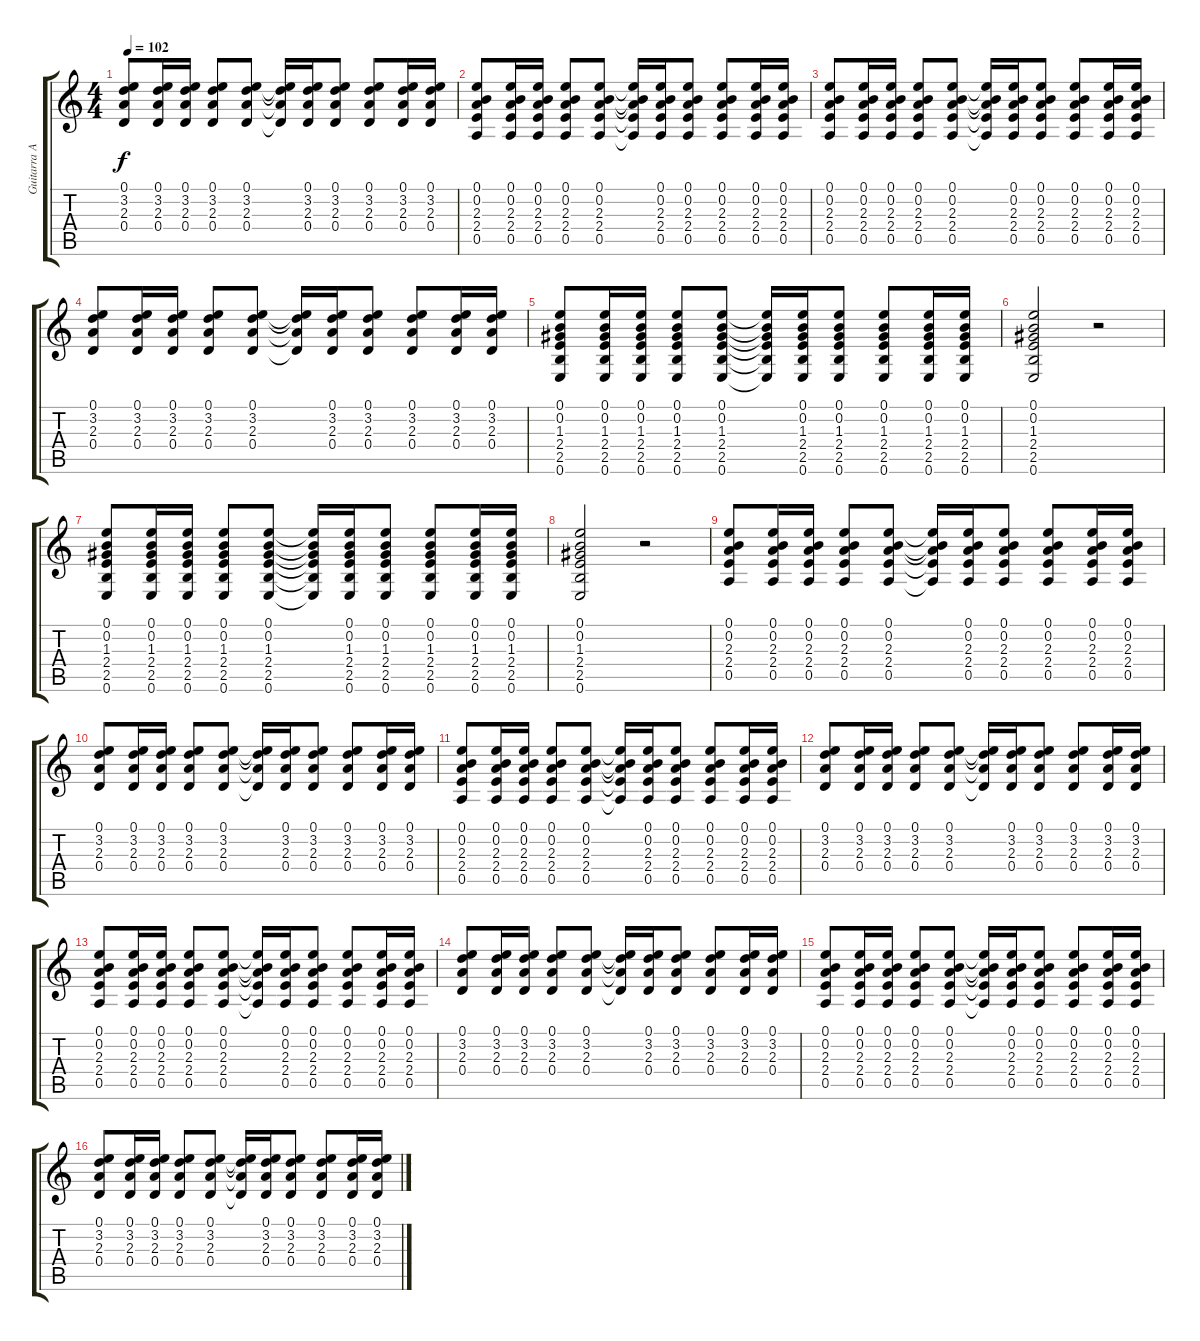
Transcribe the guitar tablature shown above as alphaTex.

\track ("Guitarra Acustica" "Guitarra A") {instrument acousticguitarsteel}
\staff {score tabs}
\tuning (E4 B3 G3 D3 A2 E2) {hide}
\ts (4 4)
\tempo 102
\clef g2
\ks c
(0.1 3.2 2.3 0.4).8{dy f} (0.1 3.2 2.3 0.4).16 (0.1 3.2 2.3 0.4).16 (0.1 3.2 2.3 0.4).8 (0.1 3.2 2.3 0.4).8 (0.1{t} 3.2{t} 2.3{t} 0.4{t}).16 (0.1 3.2 2.3 0.4).16 (0.1 3.2 2.3 0.4).8 (0.1 3.2 2.3 0.4).8 (0.1 3.2 2.3 0.4).16 (0.1 3.2 2.3 0.4).16 |
(0.1 0.2 2.3 2.4 0.5).8 (0.1 0.2 2.3 2.4 0.5).16 (0.1 0.2 2.3 2.4 0.5).16 (0.1 0.2 2.3 2.4 0.5).8 (0.1 0.2 2.3 2.4 0.5).8 (0.1{t} 0.2{t} 2.3{t} 2.4{t} 0.5{t}).16 (0.1 0.2 2.3 2.4 0.5).16 (0.1 0.2 2.3 2.4 0.5).8 (0.1 0.2 2.3 2.4 0.5).8 (0.1 0.2 2.3 2.4 0.5).16 (0.1 0.2 2.3 2.4 0.5).16 |
(0.1 0.2 2.3 2.4 0.5).8 (0.1 0.2 2.3 2.4 0.5).16 (0.1 0.2 2.3 2.4 0.5).16 (0.1 0.2 2.3 2.4 0.5).8 (0.1 0.2 2.3 2.4 0.5).8 (0.1{t} 0.2{t} 2.3{t} 2.4{t} 0.5{t}).16 (0.1 0.2 2.3 2.4 0.5).16 (0.1 0.2 2.3 2.4 0.5).8 (0.1 0.2 2.3 2.4 0.5).8 (0.1 0.2 2.3 2.4 0.5).16 (0.1 0.2 2.3 2.4 0.5).16 |
(0.1 3.2 2.3 0.4).8 (0.1 3.2 2.3 0.4).16 (0.1 3.2 2.3 0.4).16 (0.1 3.2 2.3 0.4).8 (0.1 3.2 2.3 0.4).8 (0.1{t} 3.2{t} 2.3{t} 0.4{t}).16 (0.1 3.2 2.3 0.4).16 (0.1 3.2 2.3 0.4).8 (0.1 3.2 2.3 0.4).8 (0.1 3.2 2.3 0.4).16 (0.1 3.2 2.3 0.4).16 |
(0.1 0.2 1.3 2.4 2.5 0.6).8 (0.1 0.2 1.3 2.4 2.5 0.6).16 (0.1 0.2 1.3 2.4 2.5 0.6).16 (0.1 0.2 1.3 2.4 2.5 0.6).8 (0.1 0.2 1.3 2.4 2.5 0.6).8 (0.1{t} 0.2{t} 1.3{t} 2.4{t} 2.5{t} 0.6{t}).16 (0.1 0.2 1.3 2.4 2.5 0.6).16 (0.1 0.2 1.3 2.4 2.5 0.6).8 (0.1 0.2 1.3 2.4 2.5 0.6).8 (0.1 0.2 1.3 2.4 2.5 0.6).16 (0.1 0.2 1.3 2.4 2.5 0.6).16 |
(0.1 0.2 1.3 2.4 2.5 0.6).2 r.2 |
(0.1 0.2 1.3 2.4 2.5 0.6).8 (0.1 0.2 1.3 2.4 2.5 0.6).16 (0.1 0.2 1.3 2.4 2.5 0.6).16 (0.1 0.2 1.3 2.4 2.5 0.6).8 (0.1 0.2 1.3 2.4 2.5 0.6).8 (0.1{t} 0.2{t} 1.3{t} 2.4{t} 2.5{t} 0.6{t}).16 (0.1 0.2 1.3 2.4 2.5 0.6).16 (0.1 0.2 1.3 2.4 2.5 0.6).8 (0.1 0.2 1.3 2.4 2.5 0.6).8 (0.1 0.2 1.3 2.4 2.5 0.6).16 (0.1 0.2 1.3 2.4 2.5 0.6).16 |
(0.1 0.2 1.3 2.4 2.5 0.6).2 r.2 |
(0.1 0.2 2.3 2.4 0.5).8 (0.1 0.2 2.3 2.4 0.5).16 (0.1 0.2 2.3 2.4 0.5).16 (0.1 0.2 2.3 2.4 0.5).8 (0.1 0.2 2.3 2.4 0.5).8 (0.1{t} 0.2{t} 2.3{t} 2.4{t} 0.5{t}).16 (0.1 0.2 2.3 2.4 0.5).16 (0.1 0.2 2.3 2.4 0.5).8 (0.1 0.2 2.3 2.4 0.5).8 (0.1 0.2 2.3 2.4 0.5).16 (0.1 0.2 2.3 2.4 0.5).16 |
(0.1 3.2 2.3 0.4).8 (0.1 3.2 2.3 0.4).16 (0.1 3.2 2.3 0.4).16 (0.1 3.2 2.3 0.4).8 (0.1 3.2 2.3 0.4).8 (0.1{t} 3.2{t} 2.3{t} 0.4{t}).16 (0.1 3.2 2.3 0.4).16 (0.1 3.2 2.3 0.4).8 (0.1 3.2 2.3 0.4).8 (0.1 3.2 2.3 0.4).16 (0.1 3.2 2.3 0.4).16 |
(0.1 0.2 2.3 2.4 0.5).8 (0.1 0.2 2.3 2.4 0.5).16 (0.1 0.2 2.3 2.4 0.5).16 (0.1 0.2 2.3 2.4 0.5).8 (0.1 0.2 2.3 2.4 0.5).8 (0.1{t} 0.2{t} 2.3{t} 2.4{t} 0.5{t}).16 (0.1 0.2 2.3 2.4 0.5).16 (0.1 0.2 2.3 2.4 0.5).8 (0.1 0.2 2.3 2.4 0.5).8 (0.1 0.2 2.3 2.4 0.5).16 (0.1 0.2 2.3 2.4 0.5).16 |
(0.1 3.2 2.3 0.4).8 (0.1 3.2 2.3 0.4).16 (0.1 3.2 2.3 0.4).16 (0.1 3.2 2.3 0.4).8 (0.1 3.2 2.3 0.4).8 (0.1{t} 3.2{t} 2.3{t} 0.4{t}).16 (0.1 3.2 2.3 0.4).16 (0.1 3.2 2.3 0.4).8 (0.1 3.2 2.3 0.4).8 (0.1 3.2 2.3 0.4).16 (0.1 3.2 2.3 0.4).16 |
(0.1 0.2 2.3 2.4 0.5).8 (0.1 0.2 2.3 2.4 0.5).16 (0.1 0.2 2.3 2.4 0.5).16 (0.1 0.2 2.3 2.4 0.5).8 (0.1 0.2 2.3 2.4 0.5).8 (0.1{t} 0.2{t} 2.3{t} 2.4{t} 0.5{t}).16 (0.1 0.2 2.3 2.4 0.5).16 (0.1 0.2 2.3 2.4 0.5).8 (0.1 0.2 2.3 2.4 0.5).8 (0.1 0.2 2.3 2.4 0.5).16 (0.1 0.2 2.3 2.4 0.5).16 |
(0.1 3.2 2.3 0.4).8 (0.1 3.2 2.3 0.4).16 (0.1 3.2 2.3 0.4).16 (0.1 3.2 2.3 0.4).8 (0.1 3.2 2.3 0.4).8 (0.1{t} 3.2{t} 2.3{t} 0.4{t}).16 (0.1 3.2 2.3 0.4).16 (0.1 3.2 2.3 0.4).8 (0.1 3.2 2.3 0.4).8 (0.1 3.2 2.3 0.4).16 (0.1 3.2 2.3 0.4).16 |
(0.1 0.2 2.3 2.4 0.5).8 (0.1 0.2 2.3 2.4 0.5).16 (0.1 0.2 2.3 2.4 0.5).16 (0.1 0.2 2.3 2.4 0.5).8 (0.1 0.2 2.3 2.4 0.5).8 (0.1{t} 0.2{t} 2.3{t} 2.4{t} 0.5{t}).16 (0.1 0.2 2.3 2.4 0.5).16 (0.1 0.2 2.3 2.4 0.5).8 (0.1 0.2 2.3 2.4 0.5).8 (0.1 0.2 2.3 2.4 0.5).16 (0.1 0.2 2.3 2.4 0.5).16 |
(0.1 3.2 2.3 0.4).8 (0.1 3.2 2.3 0.4).16 (0.1 3.2 2.3 0.4).16 (0.1 3.2 2.3 0.4).8 (0.1 3.2 2.3 0.4).8 (0.1{t} 3.2{t} 2.3{t} 0.4{t}).16 (0.1 3.2 2.3 0.4).16 (0.1 3.2 2.3 0.4).8 (0.1 3.2 2.3 0.4).8 (0.1 3.2 2.3 0.4).16 (0.1 3.2 2.3 0.4).16
